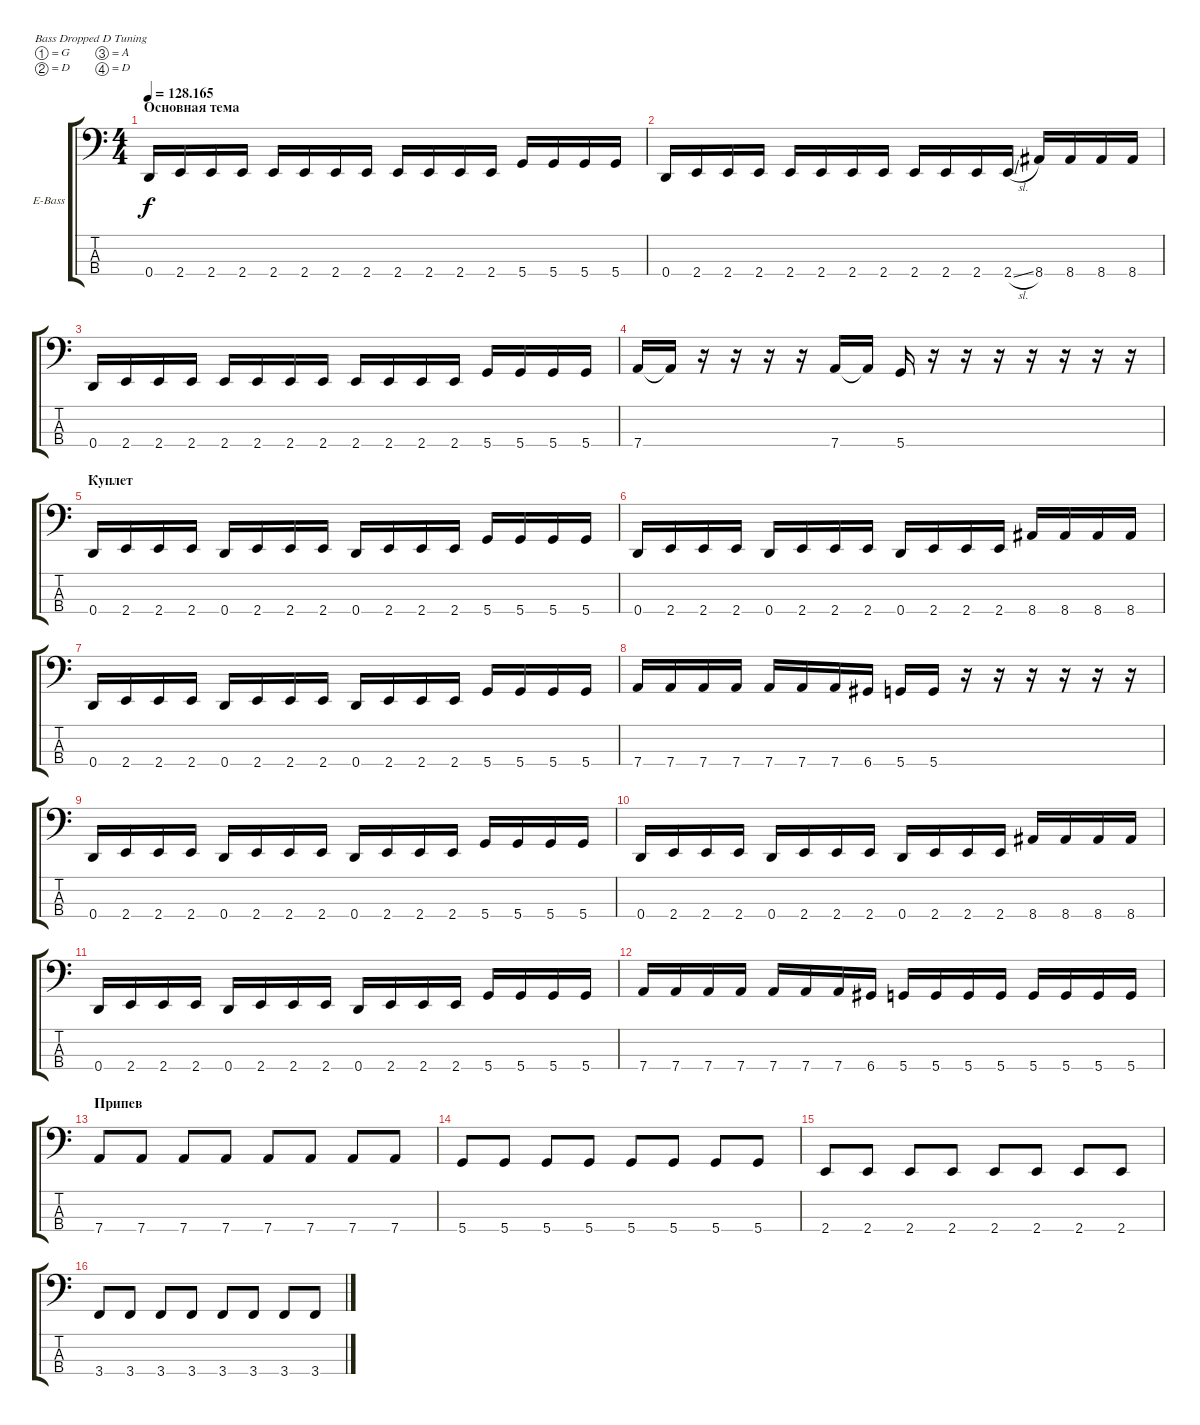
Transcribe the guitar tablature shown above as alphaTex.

\defaultSystemsLayout 4
\bracketExtendMode groupsimilarinstruments
\firstSystemTrackNameOrientation horizontal
\otherSystemsTrackNameOrientation horizontal
\track ("Electric Bass" "E-Bass") {instrument electricbassfinger}
\staff {score tabs}
\tuning (G2 D2 A1 D1)
\ts (4 4)
\section ("" "Основная тема")
\tempo
128.165
\accidentals auto
\clef f4
\ottava regular
\simile none
\scale
0.333333
\ks c
0.4.16{dy f} 2.4.16 2.4.16 2.4.16 2.4.16 2.4.16 2.4.16 2.4.16 2.4.16 2.4.16 2.4.16 2.4.16 5.4.16 5.4.16 5.4.16 5.4.16 |
\scale
0.333333 0.4.16 2.4.16 2.4.16 2.4.16 2.4.16 2.4.16 2.4.16 2.4.16 2.4.16 2.4.16 2.4.16 2.4{sl}.16 8.4.16 8.4.16 8.4.16 8.4.16 |
\scale
0.333333 0.4.16 2.4.16 2.4.16 2.4.16 2.4.16 2.4.16 2.4.16 2.4.16 2.4.16 2.4.16 2.4.16 2.4.16 5.4.16 5.4.16 5.4.16 5.4.16 |
\scale
0.333333 7.4.16 7.4{t}.16 r.16 r.16 r.16 r.16 7.4.16 7.4{t}.16 5.4.16 r.16 r.16 r.16 r.16 r.16 r.16 r.16 |
\section ("" "Куплет")
\scale
0.333333 0.4.16 2.4.16 2.4.16 2.4.16 0.4.16 2.4.16 2.4.16 2.4.16 0.4.16 2.4.16 2.4.16 2.4.16 5.4.16 5.4.16 5.4.16 5.4.16 |
\scale
0.333333 0.4.16 2.4.16 2.4.16 2.4.16 0.4.16 2.4.16 2.4.16 2.4.16 0.4.16 2.4.16 2.4.16 2.4.16 8.4.16 8.4.16 8.4.16 8.4.16 |
\scale
0.333333 0.4.16 2.4.16 2.4.16 2.4.16 0.4.16 2.4.16 2.4.16 2.4.16 0.4.16 2.4.16 2.4.16 2.4.16 5.4.16 5.4.16 5.4.16 5.4.16 |
\scale
0.333333 7.4.16 7.4.16 7.4.16 7.4.16 7.4.16 7.4.16 7.4.16 6.4.16 5.4.16 5.4.16 r.16 r.16 r.16 r.16 r.16 r.16 |
\scale
0.333333 0.4.16 2.4.16 2.4.16 2.4.16 0.4.16 2.4.16 2.4.16 2.4.16 0.4.16 2.4.16 2.4.16 2.4.16 5.4.16 5.4.16 5.4.16 5.4.16 |
\scale
0.333333 0.4.16 2.4.16 2.4.16 2.4.16 0.4.16 2.4.16 2.4.16 2.4.16 0.4.16 2.4.16 2.4.16 2.4.16 8.4.16 8.4.16 8.4.16 8.4.16 |
\scale
0.333333 0.4.16 2.4.16 2.4.16 2.4.16 0.4.16 2.4.16 2.4.16 2.4.16 0.4.16 2.4.16 2.4.16 2.4.16 5.4.16 5.4.16 5.4.16 5.4.16 |
\scale
0.333333 7.4.16 7.4.16 7.4.16 7.4.16 7.4.16 7.4.16 7.4.16 6.4.16 5.4.16 5.4.16 5.4.16 5.4.16 5.4.16 5.4.16 5.4.16 5.4.16 |
\section ("" "Припев")
\scale
0.333333 7.4.8 7.4.8 7.4.8 7.4.8 7.4.8 7.4.8 7.4.8 7.4.8 |
\scale
0.333333 5.4.8 5.4.8 5.4.8 5.4.8 5.4.8 5.4.8 5.4.8 5.4.8 |
\scale
0.333333 2.4.8 2.4.8 2.4.8 2.4.8 2.4.8 2.4.8 2.4.8 2.4.8 |
\scale
0.333333 3.4.8 3.4.8 3.4.8 3.4.8 3.4.8 3.4.8 3.4.8 3.4.8
